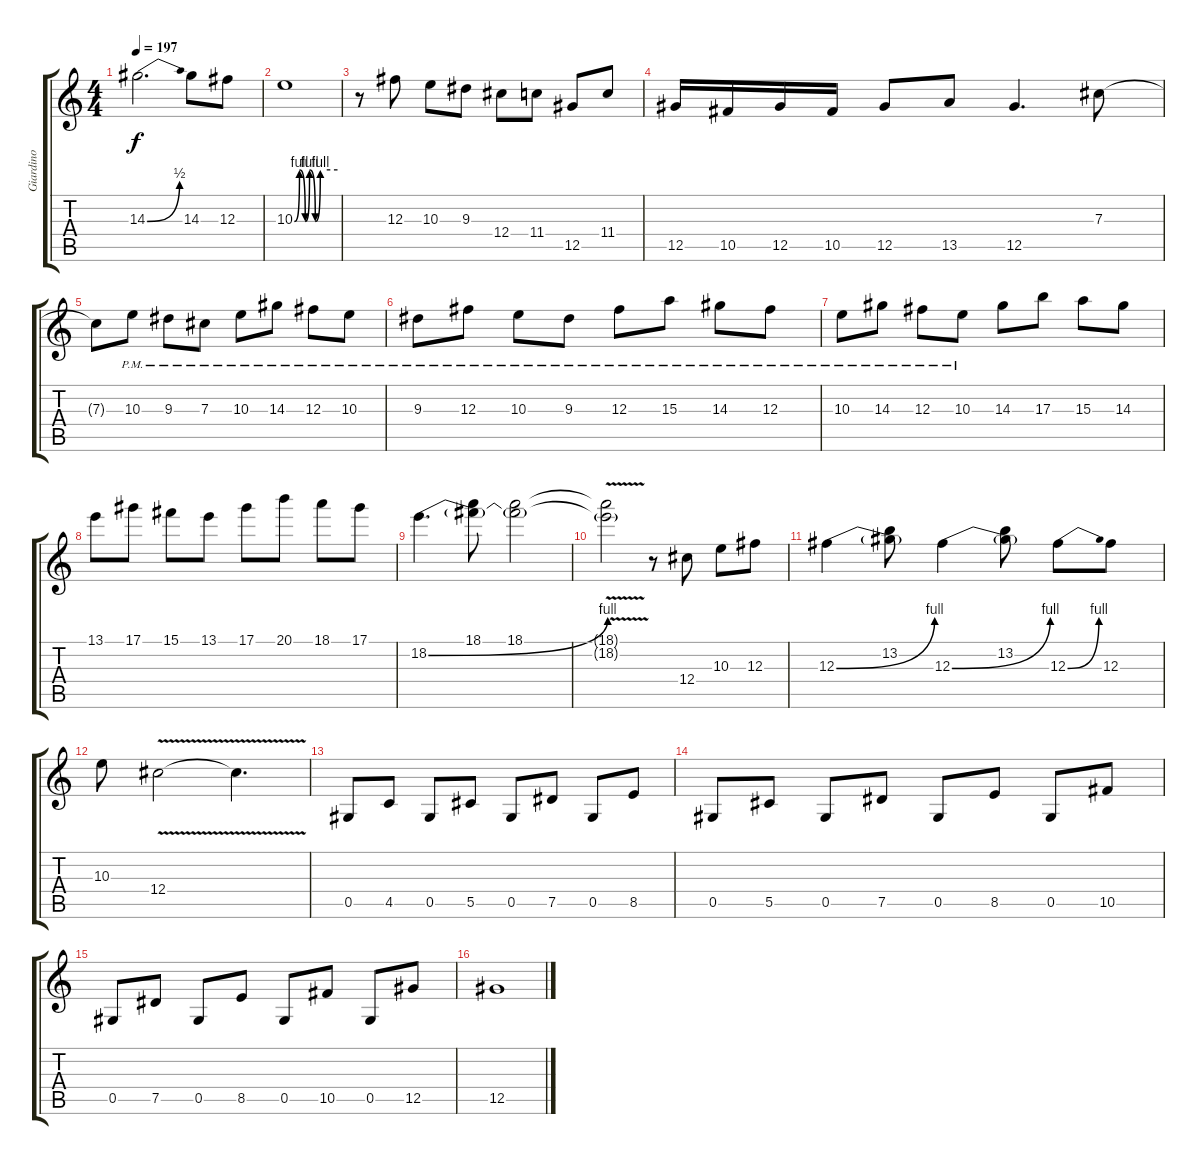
\track ("Giardino" "Giardino") {instrument overdrivenguitar}
\staff {score tabs}
\tuning (Eb4 Bb3 Gb3 Db3 Ab2 Eb2) {hide}
\ts (4 4)
\tempo 197
\clef g2
\ks c
14.3{be (bend 0 0 60 2)}.2{d dy f} 14.3.8 12.3.8 |
10.3{be (custom 0 0 7 4 15 0 21 4 29 0 36 4 60 4)}.1 |
r.8 12.3.8 10.3.8 9.3.8 12.4.8 11.4.8 12.5.8 11.4.8 |
12.5.16 10.5.16 12.5.16 10.5.16 12.5.8 13.5.8 12.5.4{d} 7.3.8 |
7.3{t}.8 10.3{pm}.8 9.3{pm}.8 7.3{pm}.8 10.3{pm}.8 14.3{pm}.8 12.3{pm}.8 10.3{pm}.8 |
9.3{pm}.8 12.3{pm}.8 10.3{pm}.8 9.3{pm}.8 12.3{pm}.8 15.3{pm}.8 14.3{pm}.8 12.3{pm}.8 |
10.3{pm}.8 14.3{pm}.8 12.3{pm}.8 10.3{pm}.8 14.3.8 17.3.8 15.3.8 14.3.8 |
13.1.8 17.1.8 15.1.8 13.1.8 17.1.8 20.1.8 18.1.8 17.1.8 |
18.2{be (bend 0 0 60 4)}.4{d} (18.1 18.2{t}).8 (18.1 18.2{t}).2 |
(18.1{t} 18.2{v t}).2 r.8 12.4.8 10.3.8 12.3.8 |
12.3{be (bend 0 0 60 4)}.4 (13.2 12.3{t}).8 12.3{be (bend 0 0 60 4)}.4 (13.2 12.3{t}).8 12.3{be (bend 0 0 60 4)}.8 12.3.8 |
10.3.8 12.4{v}.2 12.4{t}.4{d} |
0.5.8 4.5.8 0.5.8 5.5.8 0.5.8 7.5.8 0.5.8 8.5.8 |
0.5.8 5.5.8 0.5.8 7.5.8 0.5.8 8.5.8 0.5.8 10.5.8 |
0.5.8 7.5.8 0.5.8 8.5.8 0.5.8 10.5.8 0.5.8 12.5.8 |
12.5.1
